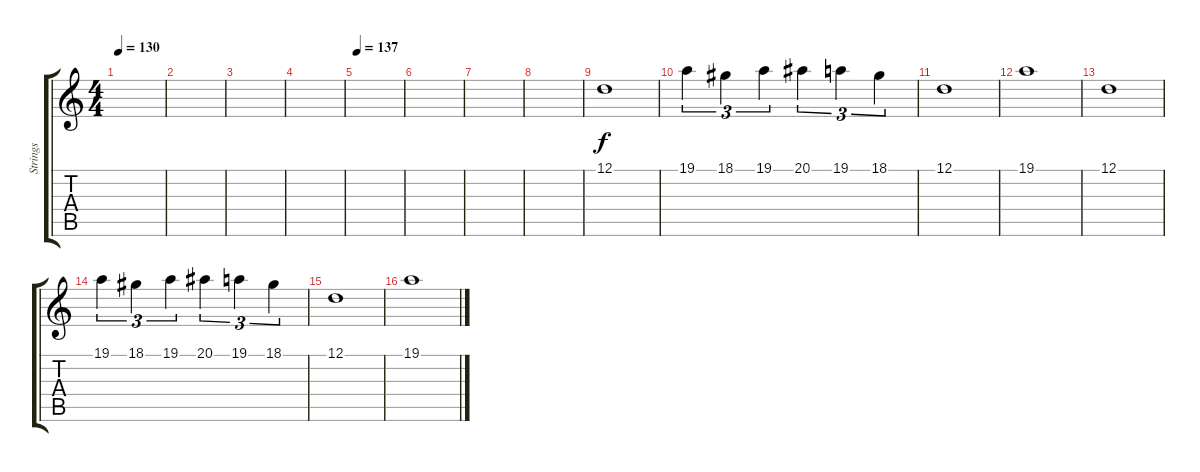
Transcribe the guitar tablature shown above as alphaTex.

\track ("Strings" "Strings") {instrument stringensemble1}
\staff {score tabs}
\tuning (D4 A3 F3 C3 G2 D2) {hide}
\ts (4 4)
\tempo 130
\clef g2
\ks c
|
|
|
|
\tempo 137
|
|
|
|
12.1.1 |
19.1.4{tu (3 2)} 18.1.4{tu (3 2)} 19.1.4{tu (3 2)} 20.1.4{tu (3 2)} 19.1.4{tu (3 2)} 18.1.4{tu (3 2)} |
12.1.1 |
19.1.1 |
12.1.1 |
19.1.4{tu (3 2)} 18.1.4{tu (3 2)} 19.1.4{tu (3 2)} 20.1.4{tu (3 2)} 19.1.4{tu (3 2)} 18.1.4{tu (3 2)} |
12.1.1 |
19.1.1
